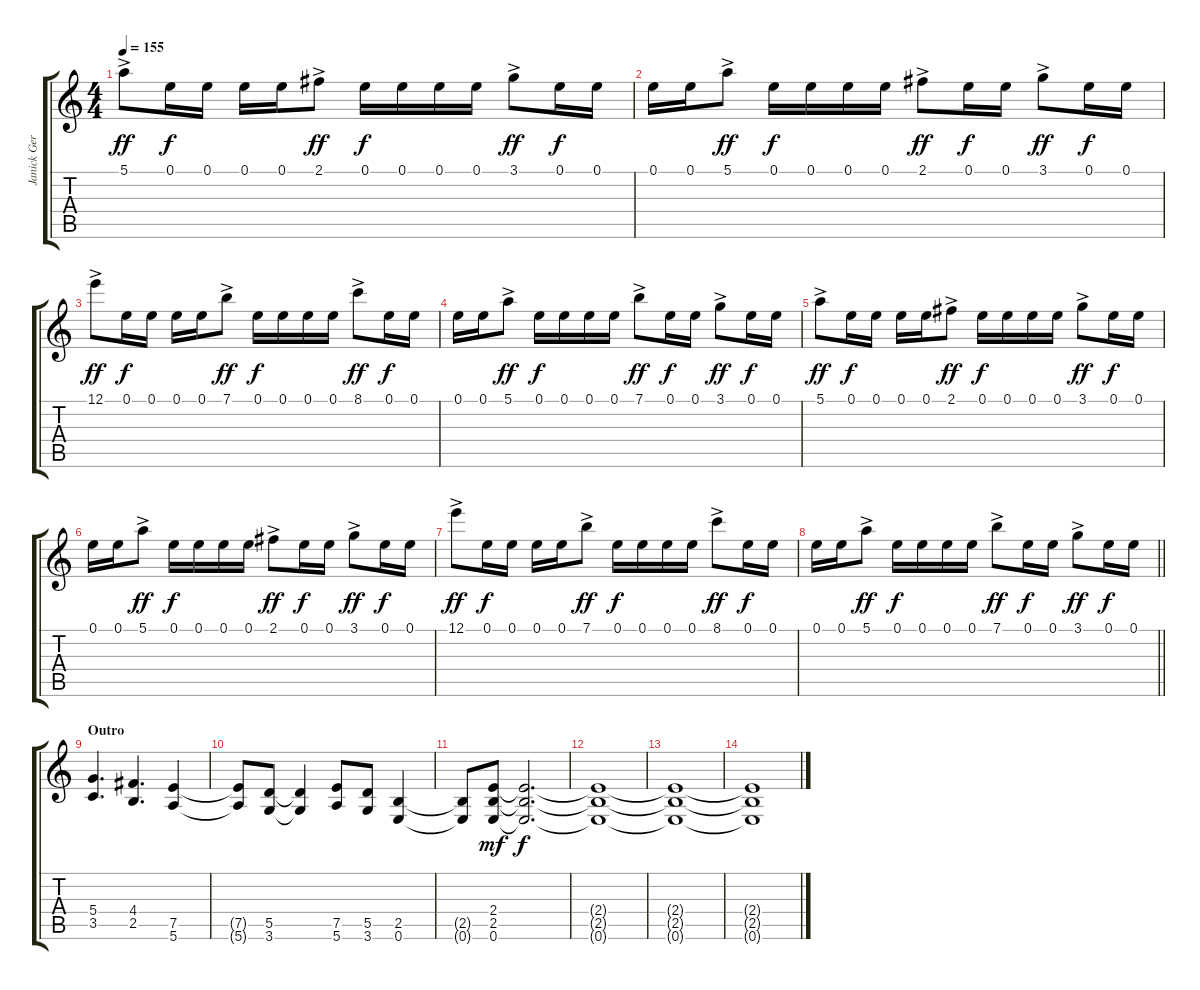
\track ("Janick Gers" "Janick Ger") {instrument overdrivenguitar}
\staff {score tabs}
\tuning (E4 B3 G3 D3 A2 E2) {hide}
\ts (4 4)
\tempo 155
\clef g2
\ks c
5.1{ac}.8{dy ff} 0.1.16{dy f} 0.1.16 0.1.16 0.1.16 2.1{ac}.8{dy ff} 0.1.16{dy f} 0.1.16 0.1.16 0.1.16 3.1{ac}.8{dy ff} 0.1.16{dy f} 0.1.16 |
0.1.16 0.1.16 5.1{ac}.8{dy ff} 0.1.16{dy f} 0.1.16 0.1.16 0.1.16 2.1{ac}.8{dy ff} 0.1.16{dy f} 0.1.16 3.1{ac}.8{dy ff} 0.1.16{dy f} 0.1.16 |
12.1{ac}.8{dy ff} 0.1.16{dy f} 0.1.16 0.1.16 0.1.16 7.1{ac}.8{dy ff} 0.1.16{dy f} 0.1.16 0.1.16 0.1.16 8.1{ac}.8{dy ff} 0.1.16{dy f} 0.1.16 |
0.1.16 0.1.16 5.1{ac}.8{dy ff} 0.1.16{dy f} 0.1.16 0.1.16 0.1.16 7.1{ac}.8{dy ff} 0.1.16{dy f} 0.1.16 3.1{ac}.8{dy ff} 0.1.16{dy f} 0.1.16 |
5.1{ac}.8{dy ff} 0.1.16{dy f} 0.1.16 0.1.16 0.1.16 2.1{ac}.8{dy ff} 0.1.16{dy f} 0.1.16 0.1.16 0.1.16 3.1{ac}.8{dy ff} 0.1.16{dy f} 0.1.16 |
0.1.16 0.1.16 5.1{ac}.8{dy ff} 0.1.16{dy f} 0.1.16 0.1.16 0.1.16 2.1{ac}.8{dy ff} 0.1.16{dy f} 0.1.16 3.1{ac}.8{dy ff} 0.1.16{dy f} 0.1.16 |
12.1{ac}.8{dy ff} 0.1.16{dy f} 0.1.16 0.1.16 0.1.16 7.1{ac}.8{dy ff} 0.1.16{dy f} 0.1.16 0.1.16 0.1.16 8.1{ac}.8{dy ff} 0.1.16{dy f} 0.1.16 |
\barLineRight lightlight
0.1.16 0.1.16 5.1{ac}.8{dy ff} 0.1.16{dy f} 0.1.16 0.1.16 0.1.16 7.1{ac}.8{dy ff} 0.1.16{dy f} 0.1.16 3.1{ac}.8{dy ff} 0.1.16{dy f} 0.1.16 |
\section ("" "Outro")
(5.4 3.5).4{d} (4.4 2.5).4{d} (7.5 5.6).4 |
(7.5{t} 5.6{t}).8 (5.5 3.6).8 (5.5{t} 3.6{t}).4 (7.5 5.6).8 (5.5 3.6).8 (2.5 0.6).4 |
(2.5{t} 0.6{t}).8 (2.4 2.5 0.6).8{dy mf} (2.4{t} 2.5{t} 0.6{t}).2{d dy f} |
(2.4{t} 2.5{t} 0.6{t}).1{volume 5} |
(2.4{t} 2.5{t} 0.6{t}).1 |
(2.4{t} 2.5{t} 0.6{t}).1
